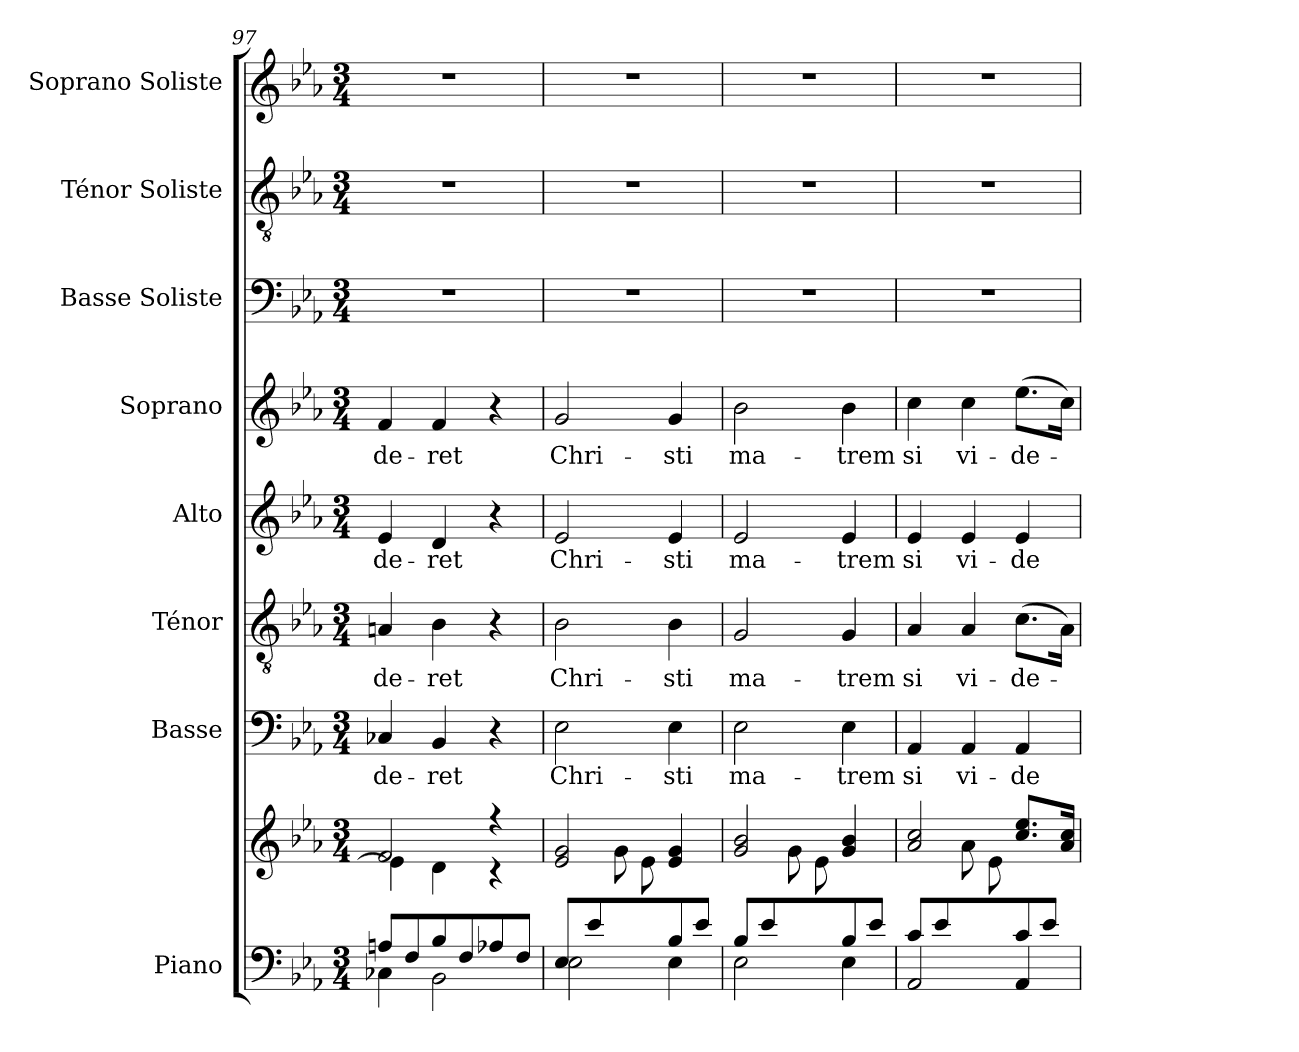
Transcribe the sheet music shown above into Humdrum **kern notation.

**kern	**kern	**kern	**text	**kern	**text	**kern	**text	**kern	**text	**kern	**kern	**kern
*part8	*part8	*part7	*part7	*part6	*part6	*part5	*part5	*part4	*part4	*part3	*part2	*part1
*staff9	*staff8	*staff7	*staff7	*staff6	*staff6	*staff5	*staff5	*staff4	*staff4	*staff3	*staff2	*staff1
*I"Piano	*	*I"Basse	*	*I"Ténor	*	*I"Alto	*	*I"Soprano	*	*I"Basse Soliste	*I"Ténor Soliste	*I"Soprano Soliste
*I'Pno.	*	*I'B.	*	*I'T.	*	*I'Alt.	*	*I'So.	*	*	*	*
*clefF4	*clefG2	*clefF4	*	*clefGv2	*	*clefG2	*	*clefG2	*	*clefF4	*clefGv2	*clefG2
*k[b-e-a-]	*k[b-e-a-]	*k[b-e-a-]	*	*k[b-e-a-]	*	*k[b-e-a-]	*	*k[b-e-a-]	*	*k[b-e-a-]	*k[b-e-a-]	*k[b-e-a-]
*M3/4	*M3/4	*M3/4	*	*M3/4	*	*M3/4	*	*M3/4	*	*M3/4	*M3/4	*M3/4
=97	=97	=97	=97	=97	=97	=97	=97	=97	=97	=97	=97	=97
*^	*^	*	*	*	*	*	*	*	*	*	*	*
!	!	!	!	!	!LO:LY:b	!	!LO:LY:b	!	!LO:LY:b	!	!LO:LY:b	!	!	!
8An/L	4C-X\	2f/	4e-\]	4C-X/	-de-	4An/	-de-	4e-/	-de-	4f/	-de-	2.r	2.r	2.r
8F/	.	.	.	.	.	.	.	.	.	.	.	.	.	.
!	!	!	!	!	!LO:LY:b	!	!LO:LY:b	!	!LO:LY:b	!	!LO:LY:b	!	!	!
8B-/	2BB-\	.	4d\	4BB-/	-ret	4B-\	-ret	4d/	-ret	4f/	-ret	.	.	.
8F/	.	.	.	.	.	.	.	.	.	.	.	.	.	.
8A-X/	.	4r	4r	4r	.	4r	.	4r	.	4r	.	.	.	.
8F/J	.	.	.	.	.	.	.	.	.	.	.	.	.	.
=98	=98	=98	=98	=98	=98	=98	=98	=98	=98	=98	=98	=98	=98	=98
!	!	!	!	!	!LO:LY:b	!	!LO:LY:b	!	!LO:LY:b	!	!LO:LY:b	!	!	!
8E-/L	2E-\	2e-/ 2g/	4ryy	2E-\	Chri-	2B-\	Chri-	2e-/	Chri-	2g/	Chri-	2.r	2.r	2.r
8e-/	.	.	.	.	.	.	.	.	.	.	.	.	.	.
4ryy	.	.	8g\	.	.	.	.	.	.	.	.	.	.	.
.	.	.	8e-\	.	.	.	.	.	.	.	.	.	.	.
!	!	!	!	!	!LO:LY:b	!	!LO:LY:b	!	!LO:LY:b	!	!LO:LY:b	!	!	!
8B-/	4E-\	4e-/ 4g/	4ryy	4E-\	-sti	4B-\	-sti	4e-/	-sti	4g/	-sti	.	.	.
8e-/J	.	.	.	.	.	.	.	.	.	.	.	.	.	.
!!LO:PB:g=z
=99	=99	=99	=99	=99	=99	=99	=99	=99	=99	=99	=99	=99	=99	=99
!	!	!	!	!	!LO:LY:b	!	!LO:LY:b	!	!LO:LY:b	!	!LO:LY:b	!	!	!
8B-/L	2E-\	2g/ 2b-/	4ryy	2E-\	ma-	2G/	ma-	2e-/	ma-	2b-\	ma-	2.r	2.r	2.r
8e-/	.	.	.	.	.	.	.	.	.	.	.	.	.	.
4ryy	.	.	8g\	.	.	.	.	.	.	.	.	.	.	.
.	.	.	8e-\	.	.	.	.	.	.	.	.	.	.	.
!	!	!	!	!	!LO:LY:b	!	!LO:LY:b	!	!LO:LY:b	!	!LO:LY:b	!	!	!
8B-/	4E-\	4g/ 4b-/	4ryy	4E-\	-trem	4G/	-trem	4e-/	-trem	4b-\	-trem	.	.	.
8e-/J	.	.	.	.	.	.	.	.	.	.	.	.	.	.
=100	=100	=100	=100	=100	=100	=100	=100	=100	=100	=100	=100	=100	=100	=100
!	!	!	!	!	!LO:LY:b	!	!LO:LY:b	!	!LO:LY:b	!	!LO:LY:b	!	!	!
8c/L	2AA-/	2a-/ 2cc/	4ryy	4AA-/	si	4A-/	si	4e-/	si	4cc\	si	2.r	2.r	2.r
8e-/	.	.	.	.	.	.	.	.	.	.	.	.	.	.
!	!	!	!	!	!LO:LY:b	!	!LO:LY:b	!	!LO:LY:b	!	!LO:LY:b	!	!	!
4ryy	.	.	8a-\	4AA-/	vi-	4A-/	vi-	4e-/	vi-	4cc\	vi-	.	.	.
.	.	.	8e-\	.	.	.	.	.	.	.	.	.	.	.
!	!	!	!	!	!LO:LY:b	!	!LO:LY:b	!	!LO:LY:b	!	!LO:LY:b	!	!	!
8c/	4AA-/	8.cc/ 8.ee-/L	4ryy	4AA-/	-de-	(8.c\L	-de-	4e-/	-de-	(8.ee-\L	-de-	.	.	.
8e-/J	.	.	.	.	.	.	.	.	.	.	.	.	.	.
.	.	16a-/ 16cc/Jk	.	.	.	16A-\Jk)	.	.	.	16cc\Jk)	.	.	.	.
*v	*v	*	*	*	*	*	*	*	*	*	*	*	*	*
*	*v	*v	*	*	*	*	*	*	*	*	*	*	*
=	=	=	=	=	=	=	=	=	=	=	=	=
*-	*-	*-	*-	*-	*-	*-	*-	*-	*-	*-	*-	*-
